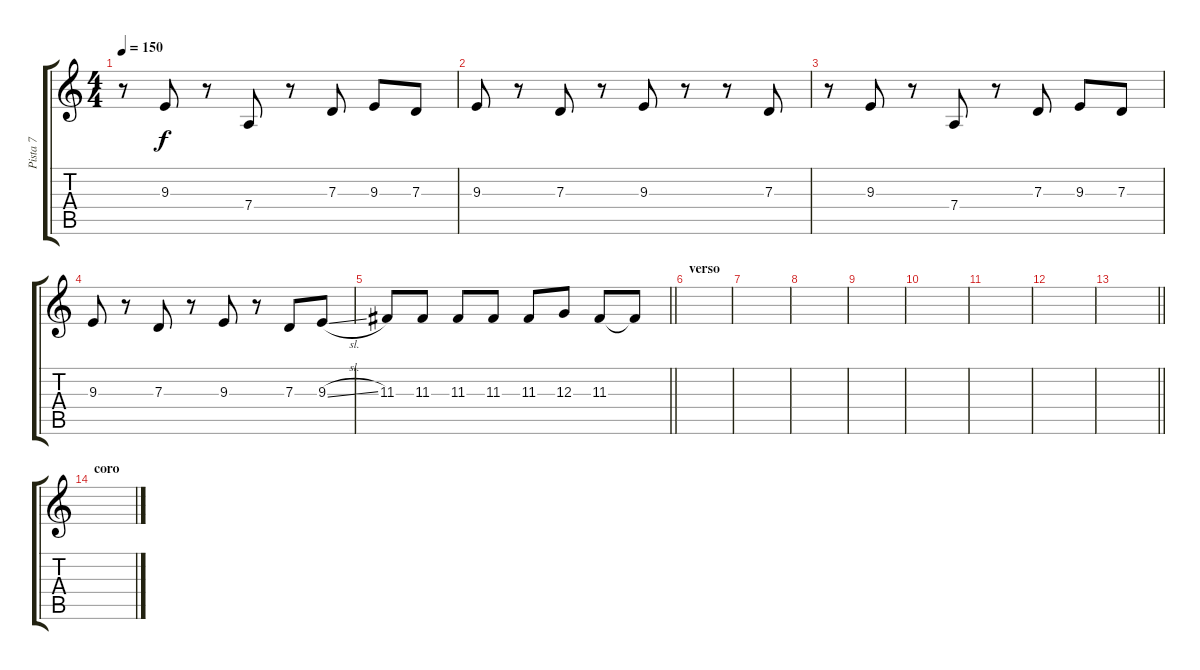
\track ("Pista 7" "Pista 7") {instrument lead2sawtooth}
\staff {score tabs}
\tuning (E4 B3 G3 D3 A2 E2) {hide}
\ts (4 4)
\tempo 150
\clef g2
\ks c
r.8{dy f} 9.3.8 r.8 7.4.8 r.8 7.3.8 9.3.8 7.3.8 |
9.3.8 r.8 7.3.8 r.8 9.3.8 r.8 r.8 7.3.8 |
r.8 9.3.8 r.8 7.4.8 r.8 7.3.8 9.3.8 7.3.8 |
9.3.8 r.8 7.3.8 r.8 9.3.8 r.8 7.3.8 9.3{sl}.8 |
\barLineRight lightlight
11.3.8 11.3.8 11.3.8 11.3.8 11.3.8 12.3.8 11.3.8 11.3{t}.8 |
\section ("" "verso")
|
|
|
|
|
|
|
\barLineRight lightlight
|
\section ("" "coro")
